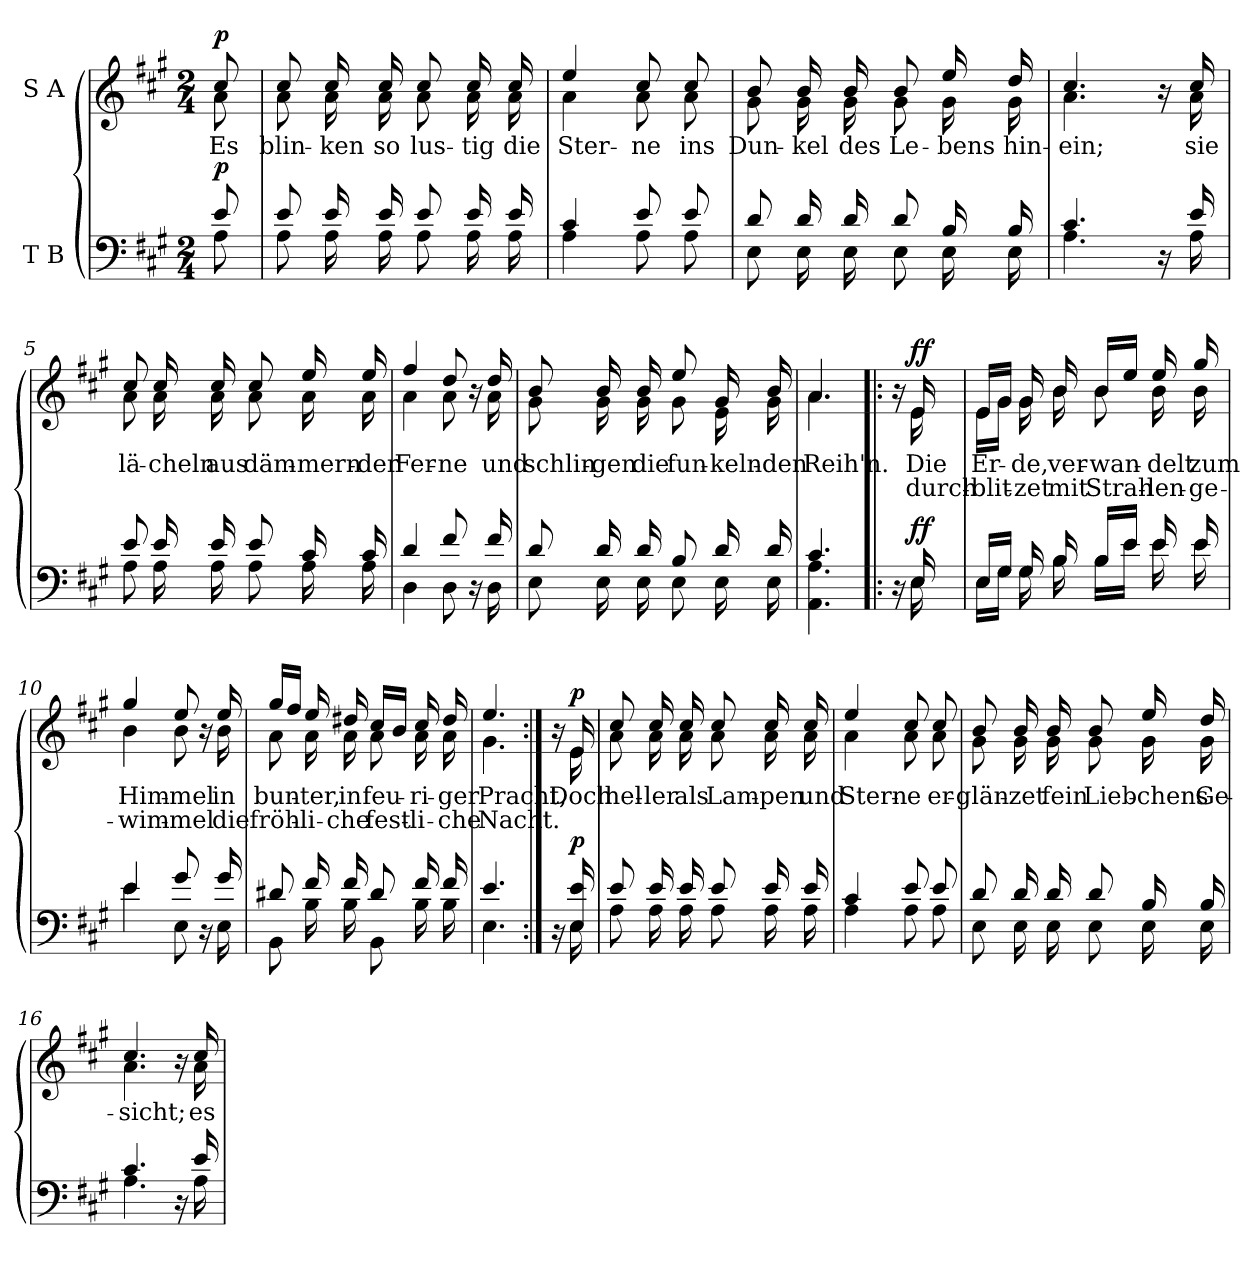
**kern	**dynam	**kern	**text	**text	**dynam
*part2	*part2	*part1	*part1	*part1	*part1
*staff2	*staff2	*staff1	*staff1	*staff1	*staff1
*I"T B	*	*I"S A	*	*	*
*clefF4	*	*clefG2	*	*	*
*k[f#c#g#]	*	*k[f#c#g#]	*	*	*
*M2/4	*	*M2/4	*	*	*
=	=	=	=	=	=
*^	*	*	*	*	*
!	!	!	!LO:TX:a:B:t=Allegretto grazioso	!	!	!
!	!	!LO:DY:a	!	!LO:LY:b	!	!LO:DY:a
*	*	*	*^	*	*	*
8e/	8A\	p	8cc#/	8a\	Es	.	p
=1	=1	=1	=1	=1	=1	=1	=1
!	!	!	!	!	!LO:LY:b	!	!
8e/	8A\	.	8cc#/	8a\	blin-	.	.
!	!	!	!	!	!LO:LY:b	!	!
16e/	16A\	.	16cc#/	16a\	-ken	.	.
!	!	!	!	!	!LO:LY:b	!	!
16e/	16A\	.	16cc#/	16a\	so	.	.
!	!	!	!	!	!LO:LY:b	!	!
8e/	8A\	.	8cc#/	8a\	lus-	.	.
!	!	!	!	!	!LO:LY:b	!	!
16e/	16A\	.	16cc#/	16a\	-tig	.	.
!	!	!	!	!	!LO:LY:b	!	!
16e/	16A\	.	16cc#/	16a\	die	.	.
=2	=2	=2	=2	=2	=2	=2	=2
!	!	!	!	!	!LO:LY:b	!	!
4c#/	4A\	.	4ee/	4a\	Ster-	.	.
!	!	!	!	!	!LO:LY:b	!	!
8e/	8A\	.	8cc#/	8a\	-ne	.	.
!	!	!	!	!	!LO:LY:b	!	!
8e/	8A\	.	8cc#/	8a\	ins	.	.
=3	=3	=3	=3	=3	=3	=3	=3
!	!	!	!	!	!LO:LY:b	!	!
8d/	8E\	.	8b/	8g#\	Dun-	.	.
!	!	!	!	!	!LO:LY:b	!	!
16d/	16E\	.	16b/	16g#\	-kel	.	.
!	!	!	!	!	!LO:LY:b	!	!
16d/	16E\	.	16b/	16g#\	des	.	.
!	!	!	!	!	!LO:LY:b	!	!
8d/	8E\	.	8b/	8g#\	Le-	.	.
!	!	!	!	!	!LO:LY:b	!	!
16B/	16E\	.	16ee/	16g#\	-bens	.	.
!	!	!	!	!	!LO:LY:b	!	!
16B/	16E\	.	16dd/	16g#\	hin-	.	.
=4	=4	=4	=4	=4	=4	=4	=4
!	!	!	!	!	!LO:LY:b	!	!
4.c#/	4.A\	.	4.cc#/	4.a\	-ein;	.	.
16r	16ryy	.	16r	16ryy	.	.	.
!	!	!	!	!	!LO:LY:b	!	!
16e/	16A\	.	16cc#/	16a\	sie	.	.
!!LO:LB:g=z	!!
=5	=5	=5	=5	=5	=5	=5	=5
!	!	!	!	!	!LO:LY:b	!	!
8e/	8A\	.	8cc#/	8a\	lä-	.	.
!	!	!	!	!	!LO:LY:b	!	!
16e/	16A\	.	16cc#/	16a\	-cheln	.	.
!	!	!	!	!	!LO:LY:b	!	!
16e/	16A\	.	16cc#/	16a\	aus	.	.
!	!	!	!	!	!LO:LY:b	!	!
8e/	8A\	.	8cc#/	8a\	däm-	.	.
!	!	!	!	!	!LO:LY:b	!	!
16c#/	16A\	.	16ee/	16a\	-mern-	.	.
!	!	!	!	!	!LO:LY:b	!	!
16c#/	16A\	.	16ee/	16a\	-der	.	.
=6	=6	=6	=6	=6	=6	=6	=6
!	!	!	!	!	!LO:LY:b	!	!
4d/	4D\	.	4ff#/	4a\	Fer-	.	.
!	!	!	!	!	!LO:LY:b	!	!
8f#/	8D\	.	8dd/	8a\	-ne	.	.
16r	16ryy	.	16r	16ryy	.	.	.
!	!	!	!	!	!LO:LY:b	!	!
16f#/	16D\	.	16dd/	16a\	und	.	.
=7	=7	=7	=7	=7	=7	=7	=7
!	!	!	!	!	!LO:LY:b	!	!
8d/	8E\	.	8b/	8g#\	schlin-	.	.
!	!	!	!	!	!LO:LY:b	!	!
16d/	16E\	.	16b/	16g#\	-gen	.	.
!	!	!	!	!	!LO:LY:b	!	!
16d/	16E\	.	16b/	16g#\	die	.	.
!	!	!	!	!	!LO:LY:b	!	!
8B/	8E\	.	8ee/	8g#\	fun-	.	.
!	!	!	!	!	!LO:LY:b	!	!
16d/	16E\	.	16g#/	16e\	-keln-	.	.
!	!	!	!	!	!LO:LY:b	!	!
16d/	16E\	.	16b/	16g#\	-den	.	.
=8	=8	=8	=8	=8	=8	=8	=8
!	!	!	!	!	!LO:LY:b	!	!
4.c#/	4.AA\ 4.A!\	.	4.a/	4.a\	Reih'n.	.	.
!!LO:LB:g=z	!!
=8X1!|:	=8X1!|:	=8X1!|:	=8X1!|:	=8X1!|:	=8X1!|:	=8X1!|:	=8X1!|:
16r	16ryy	.	16r	16ryy	.	.	.
!	!	!LO:DY:a	!	!	!LO:LY:b	!LO:LY:b	!LO:DY:a
16E/	16E\	ff	16e/	16e\	Die	durch-	ff
=9	=9	=9	=9	=9	=9	=9	=9
!	!	!	!	!	!LO:LY:b	!LO:LY:b	!
16E/LL	16E\LL	.	16e/LL	16e\LL	Er-	-blit-	.
16G#/JJ	16G#\JJ	.	16g#/JJ	16g#\JJ	.	.	.
!	!	!	!	!	!LO:LY:b	!LO:LY:b	!
16G#/	16G#\	.	16g#/	16g#\	-de,	-zet	.
!	!	!	!	!	!LO:LY:b	!LO:LY:b	!
16B/	16B\	.	16b/	16b\	ver-	mit	.
!	!	!	!	!	!LO:LY:b	!LO:LY:b	!
16B/LL	16B\LL	.	16b/LL	8b\	-wan-	Strah-	.
16e/JJ	16e\JJ	.	16ee/JJ	.	.	.	.
!	!	!	!	!	!LO:LY:b	!LO:LY:b	!
16e/	16e\	.	16ee/	16b\	-delt	-len-	.
!	!	!	!	!	!LO:LY:b	!LO:LY:b	!
16e/	16e\	.	16gg#/	16b\	zum	-ge-	.
=10	=10	=10	=10	=10	=10	=10	=10
!	!	!	!	!	!LO:LY:b	!LO:LY:b	!
4e/	4e\	.	4gg#/	4b\	Him-	-wim-	.
!	!	!	!	!	!LO:LY:b	!LO:LY:b	!
8g#/	8E\	.	8ee/	8b\	-mel	-mel	.
16r	16ryy	.	16r	16ryy	.	.	.
!	!	!	!	!	!LO:LY:b	!LO:LY:b	!
16g#/	16E\	.	16ee/	16b\	in	die	.
=11	=11	=11	=11	=11	=11	=11	=11
!	!	!	!	!	!LO:LY:b	!LO:LY:b	!
8d#X/	8BB\	.	16gg#/LL	8a\	bun-	fröh-	.
.	.	.	16ff#/JJ	.	.	.	.
!	!	!	!	!	!LO:LY:b	!LO:LY:b	!
16f#/	16B\	.	16ee/	16a\	-ter,	-li-	.
!	!	!	!	!	!LO:LY:b	!LO:LY:b	!
16f#/	16B\	.	16dd#X/	16a\	in	-che	.
!	!	!	!	!	!LO:LY:b	!LO:LY:b	!
8d#/	8BB\	.	16cc#/LL	8a\	feu-	fest-	.
.	.	.	16b/JJ	.	.	.	.
!	!	!	!	!	!LO:LY:b	!LO:LY:b	!
16f#/	16B\	.	16cc#/	16a\	-ri-	-li-	.
!	!	!	!	!	!LO:LY:b	!LO:LY:b	!
16f#/	16B\	.	16dd#/	16a\	-ger	-che	.
=12	=12	=12	=12	=12	=12	=12	=12
!	!	!	!	!	!LO:LY:b	!LO:LY:b	!
4.e/	4.E\	.	4.ee/	4.g#\	Pracht,	Nacht.	.
!!LO:LB:g=z	!!
=12X2:|!	=12X2:|!	=12X2:|!	=12X2:|!	=12X2:|!	=12X2:|!	=12X2:|!	=12X2:|!
16r	16ryy	.	16r	16ryy	.	.	.
!	!	!LO:DY:a	!	!	!LO:LY:b	!	!LO:DY:a
16E/ 16e!/	16E\	p	16e/	16e\	Doch	.	p
=13	=13	=13	=13	=13	=13	=13	=13
!	!	!	!	!	!LO:LY:b	!	!
8e/	8A\	.	8cc#/	8a\	hel-	.	.
!	!	!	!	!	!LO:LY:b	!	!
16e/	16A\	.	16cc#/	16a\	-ler	.	.
!	!	!	!	!	!LO:LY:b	!	!
16e/	16A\	.	16cc#/	16a\	als	.	.
!	!	!	!	!	!LO:LY:b	!	!
8e/	8A\	.	8cc#/	8a\	Lam-	.	.
!	!	!	!	!	!LO:LY:b	!	!
16e/	16A\	.	16cc#/	16a\	-pen	.	.
!	!	!	!	!	!LO:LY:b	!	!
16e/	16A\	.	16cc#/	16a\	und	.	.
=14	=14	=14	=14	=14	=14	=14	=14
!	!	!	!	!	!LO:LY:b	!	!
4c#/	4A\	.	4ee/	4a\	Stern-	.	.
!	!	!	!	!	!LO:LY:b	!	!
8e/	8A\	.	8cc#/	8a\	-e	.	.
!	!	!	!	!	!LO:LY:b	!	!
8e/	8A\	.	8cc#/	8a\	er-	.	.
=15	=15	=15	=15	=15	=15	=15	=15
!	!	!	!	!	!LO:LY:b	!	!
8d/	8E\	.	8b/	8g#\	-glän-	.	.
!	!	!	!	!	!LO:LY:b	!	!
16d/	16E\	.	16b/	16g#\	-zet	.	.
!	!	!	!	!	!LO:LY:b	!	!
16d/	16E\	.	16b/	16g#\	fein	.	.
!	!	!	!	!	!LO:LY:b	!	!
8d/	8E\	.	8b/	8g#\	Lieb-	.	.
!	!	!	!	!	!LO:LY:b	!	!
16B/	16E\	.	16ee/	16g#\	-chens	.	.
!	!	!	!	!	!LO:LY:b	!	!
16B/	16E\	.	16dd/	16g#\	Ge-	.	.
=16	=16	=16	=16	=16	=16	=16	=16
!	!	!	!	!	!LO:LY:b	!	!
4.c#/	4.A\	.	4.cc#/	4.a\	-sicht;	.	.
16r	16ryy	.	16r	16ryy	.	.	.
!	!	!	!	!	!LO:LY:b	!	!
16e/	16A\	.	16cc#/	16a\	es	.	.
*v	*v	*	*	*	*	*	*
*	*	*v	*v	*	*	*
=	=	=	=	=	=
*-	*-	*-	*-	*-	*-
